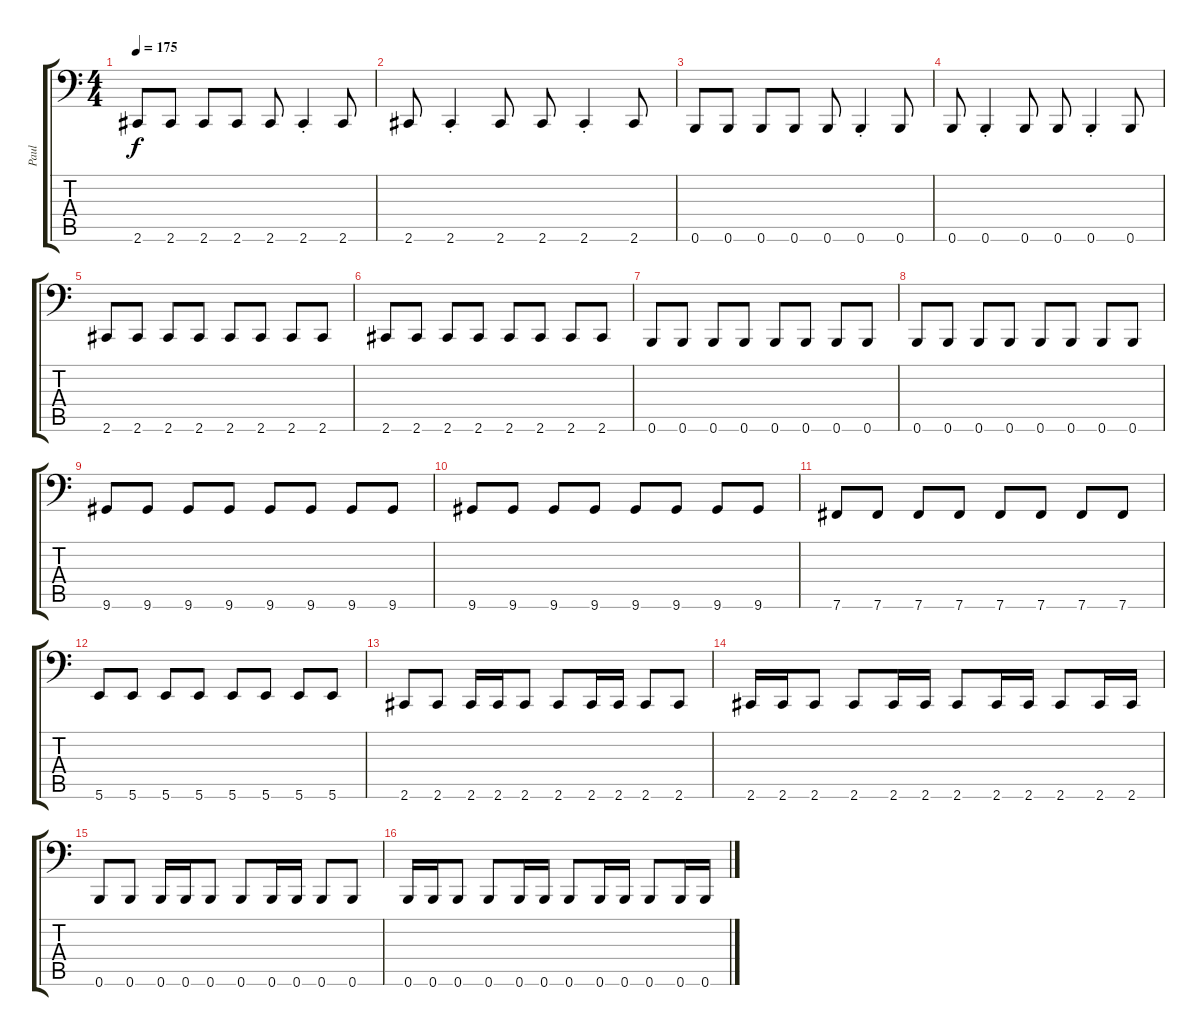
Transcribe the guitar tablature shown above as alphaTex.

\track ("Paul" "Paul") {instrument electricbasspick}
\staff {score tabs}
\tuning (Db3 Ab2 E2 B1 Gb1 B0) {hide}
\ts (4 4)
\tempo 175
\clef f4
\ks c
2.6.8{dy f} 2.6.8 2.6.8 2.6.8 2.6.8 2.6{st}.4 2.6.8 |
2.6.8 2.6{st}.4 2.6.8 2.6.8 2.6{st}.4 2.6.8 |
0.6.8 0.6.8 0.6.8 0.6.8 0.6.8 0.6{st}.4 0.6.8 |
0.6.8 0.6{st}.4 0.6.8 0.6.8 0.6{st}.4 0.6.8 |
2.6.8 2.6.8 2.6.8 2.6.8 2.6.8 2.6.8 2.6.8 2.6.8 |
2.6.8 2.6.8 2.6.8 2.6.8 2.6.8 2.6.8 2.6.8 2.6.8 |
0.6.8 0.6.8 0.6.8 0.6.8 0.6.8 0.6.8 0.6.8 0.6.8 |
0.6.8 0.6.8 0.6.8 0.6.8 0.6.8 0.6.8 0.6.8 0.6.8 |
9.6.8 9.6.8 9.6.8 9.6.8 9.6.8 9.6.8 9.6.8 9.6.8 |
9.6.8 9.6.8 9.6.8 9.6.8 9.6.8 9.6.8 9.6.8 9.6.8 |
7.6.8 7.6.8 7.6.8 7.6.8 7.6.8 7.6.8 7.6.8 7.6.8 |
5.6.8 5.6.8 5.6.8 5.6.8 5.6.8 5.6.8 5.6.8 5.6.8 |
2.6.8 2.6.8 2.6.16 2.6.16 2.6.8 2.6.8 2.6.16 2.6.16 2.6.8 2.6.8 |
2.6.16 2.6.16 2.6.8 2.6.8 2.6.16 2.6.16 2.6.8 2.6.16 2.6.16 2.6.8 2.6.16 2.6.16 |
0.6.8 0.6.8 0.6.16 0.6.16 0.6.8 0.6.8 0.6.16 0.6.16 0.6.8 0.6.8 |
0.6.16 0.6.16 0.6.8 0.6.8 0.6.16 0.6.16 0.6.8 0.6.16 0.6.16 0.6.8 0.6.16 0.6.16
